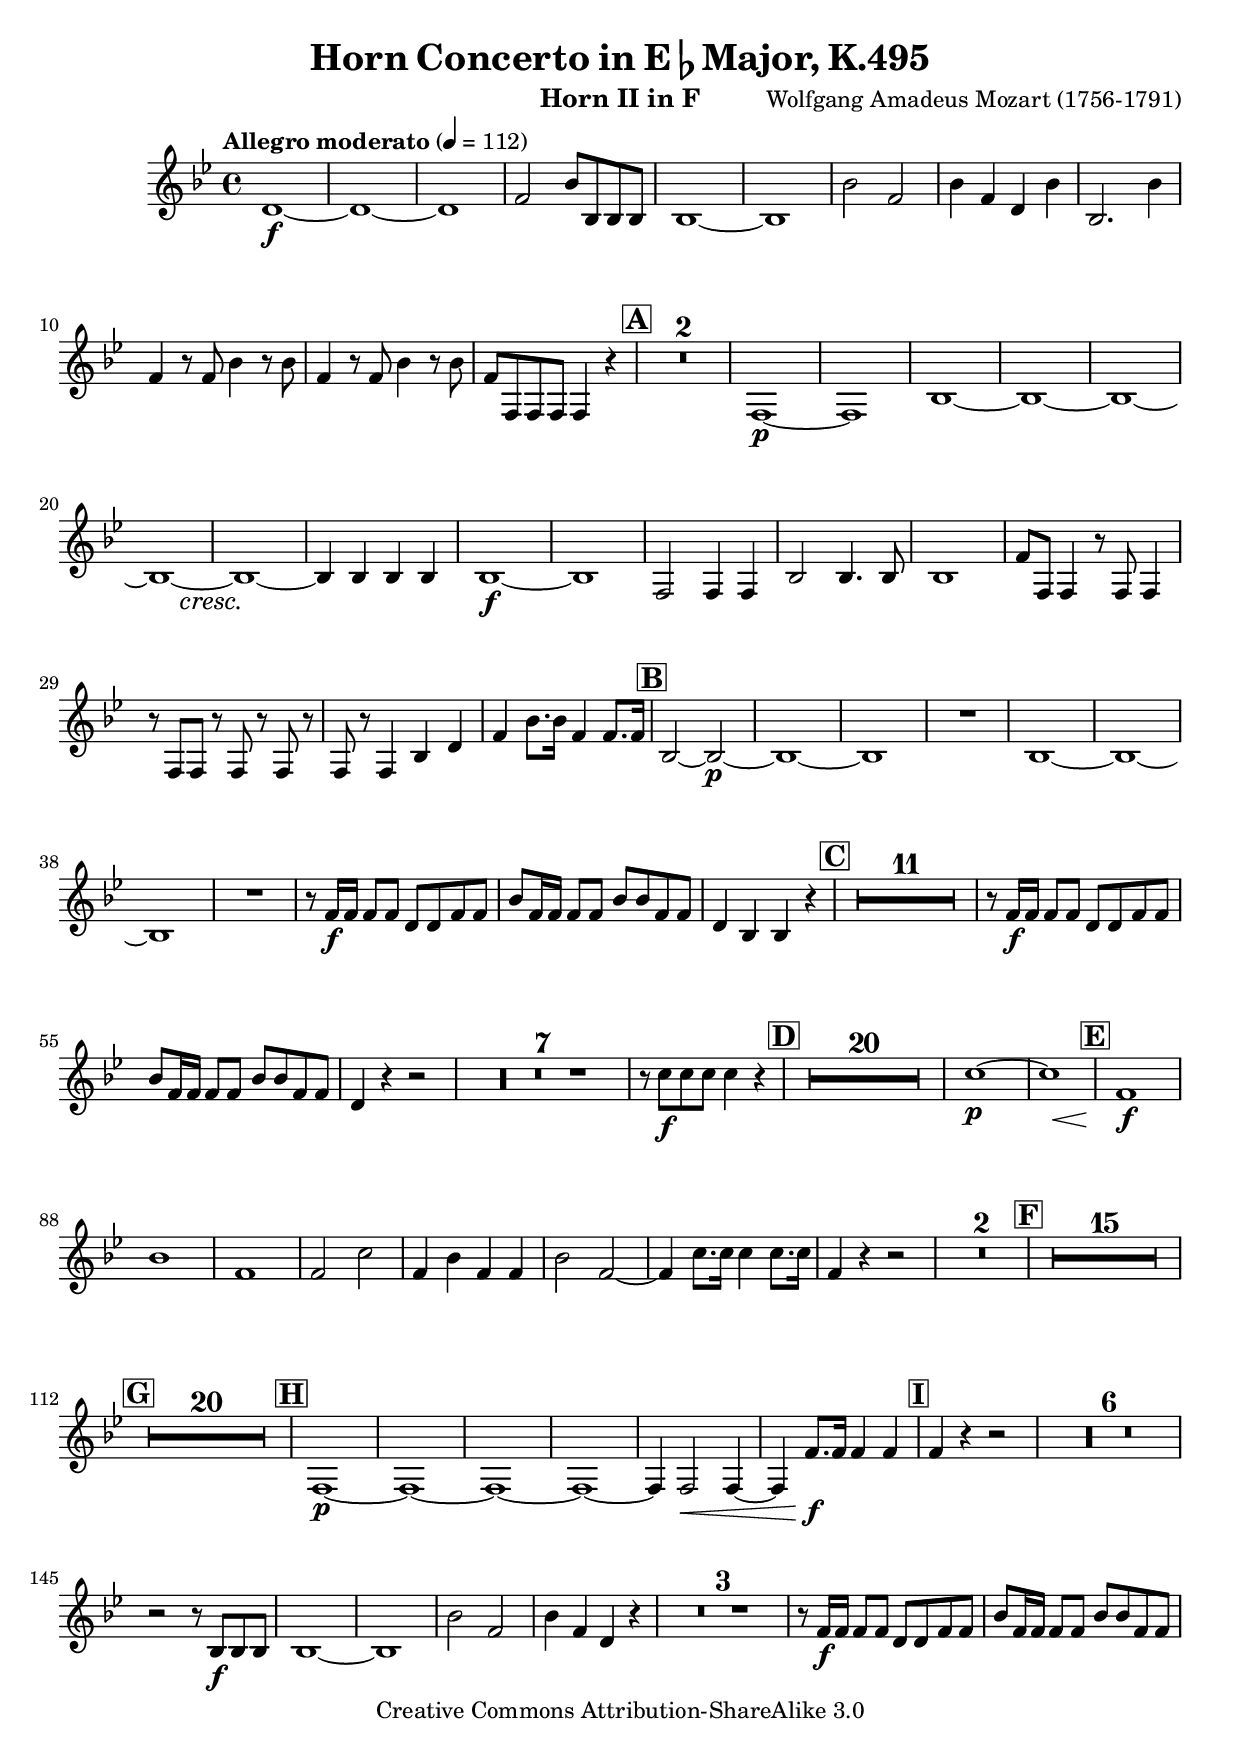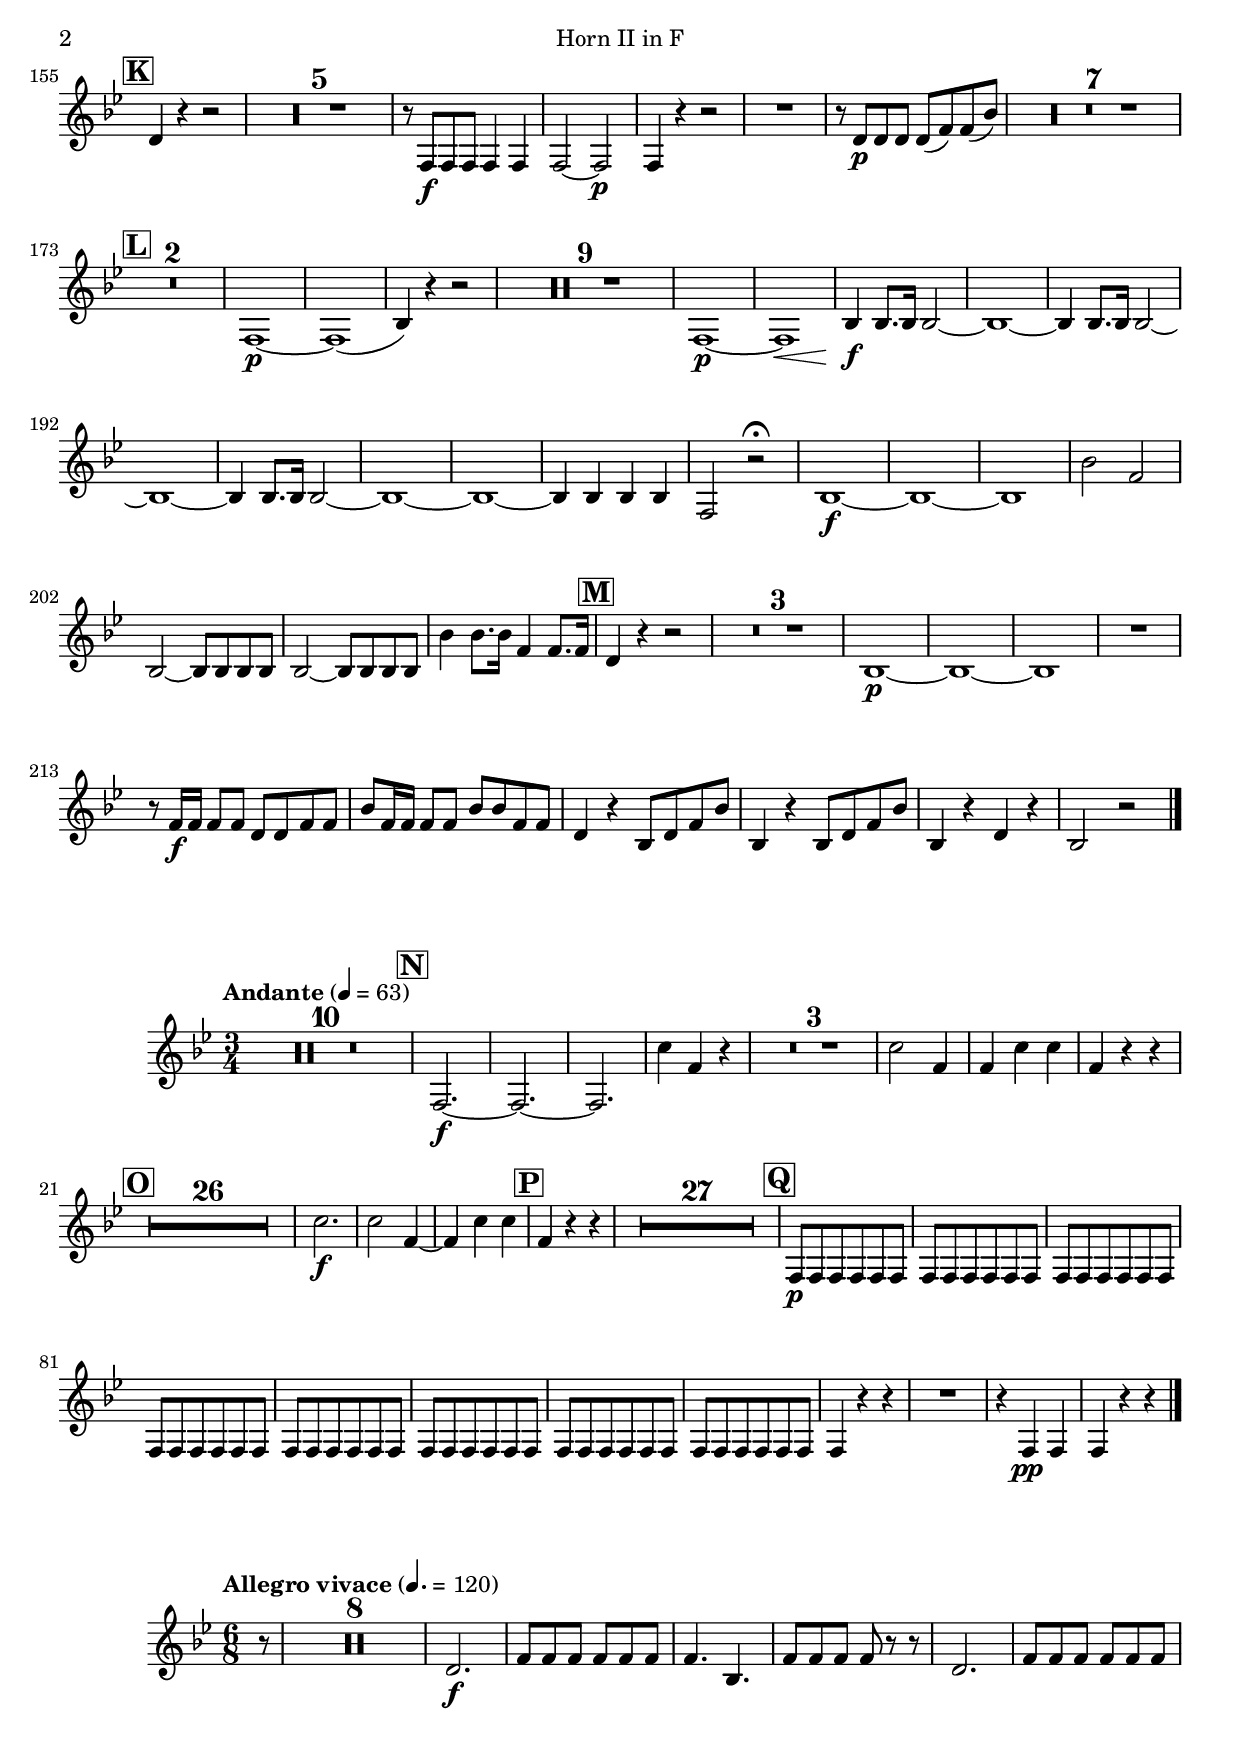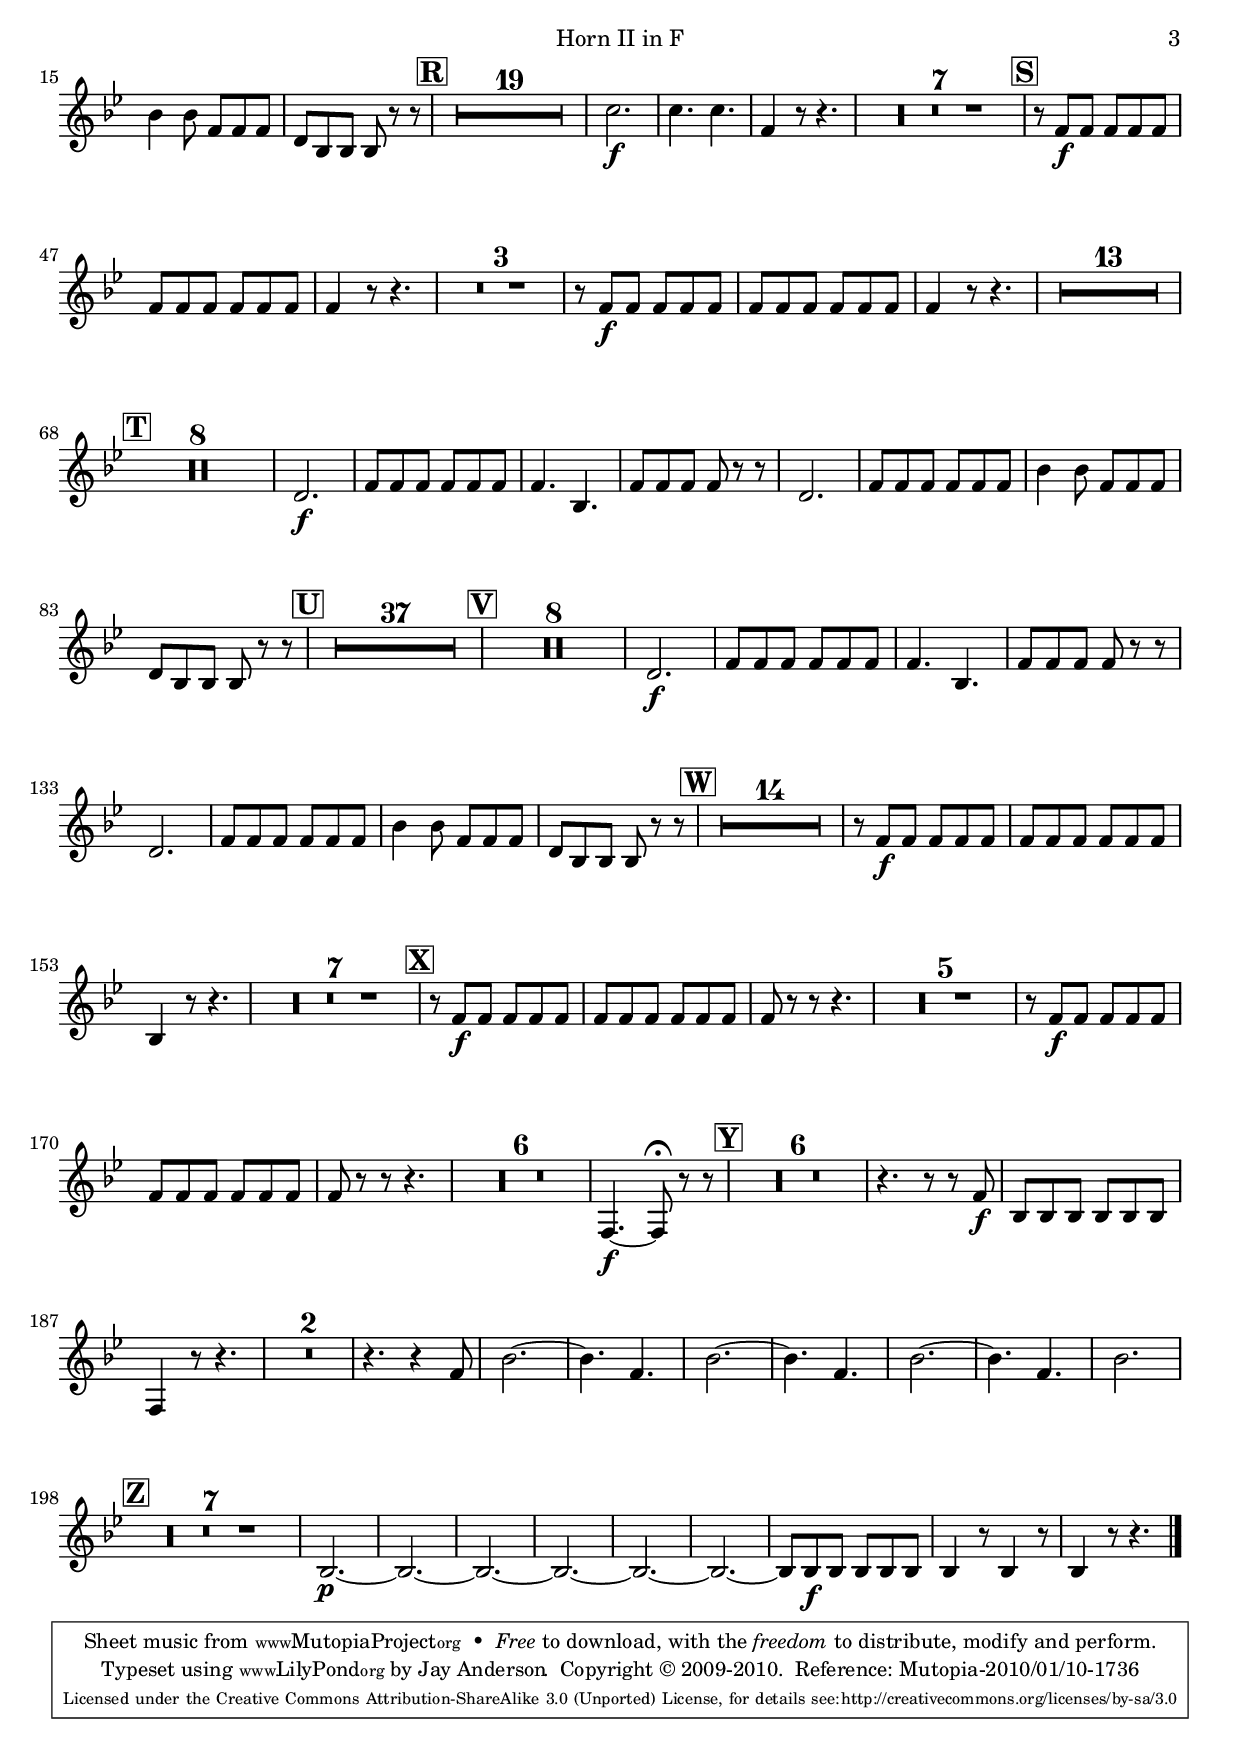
\version "2.13.33"

\include "defs.ily"
\version "2.13.33"

hornTwoMvtI = \relative c'
{
  \transposition ees
  e1~\f |
  e~ |
  e |
  g2 c8 c, c c |
  c1~ |
  c |
  c'2 g |
  c4 g e c' |
  c,2. c'4 |
  g4 r8 g c4 r8 c |
  g4 r8 g c4 r8 c |
  g8 g, g g g4 r |

  %A
  R1*2 |
  g1~\p |
  g |
  c1~ |
  c~ |
  c~ |
  << c~ {s2 s\justCresc} >> |
  c1~ |
  c4 c c c |
  c1~\f |
  c |
  g2 g4 g |
  c2 c4. c8 |
  c1 |
  g'8 g, g4 r8 g g4 |
  r8 g g r g r g r |
  g r g4 c e |
  g c8. c16 g4 g8. g16 |

  %B
  c,2~ c~\p |
  c1~ |
  c |
  R1 |
  c1~ |
  c~ |
  c |
  R1 |
  r8 g'16\f g g8 g e e g g |
  c g16 g g8 g c c g g |
  e4 c c r |

  %C
  R1*11 |
  r8 g'16\f g g8 g e e g g |
  c g16 g g8 g c c g g |
  e4 r r2 |
  R1*7 |
  r8 d'8\f d d d4 r |

  %D
  R1*20 |
  d1~\p |
  << d {s4 s2.\<} >> |

  %E
  g,1\f |
  c |
  g |
  g2 d' |
  g,4 c g g |
  c2 g~ |
  g4 d'8. d16 d4 d8. d16 |
  g,4 r r2 |
  R1*2 |

  %F
  R1*15 |

  %G
  R1*20 |

  %H
  g,1~\p |
  g~ |
  g~ |
  g~ |
  g4 g2\< g4~ |
  g g'8.\f g16 g4 g |

  %I
  g4 r r2 |
  R1*6 |
  r2 r8 c,\f c c |
  c1~ |
  c |
  c'2 g |
  c4 g e r |
  R1*3 |
  r8 g16\f g g8 g e e g g |
  c g16 g g8 g c c g g |

  %K
  e4 r r2 |
  R1*5 |
  r8 g,\f g g g4 g |
  g2~ g\p |
  g4 r r2 |
  R1 |
  r8 e'\p e e e( g) g( c) |
  R1*7 |

  %L
  R1*2 |
  g,1~\p |
  g( |
  c4) r r2 |
  R1*9 |
  g1~\p |
  g\< |
  c4\f c8. c16 c2~ |
  c1~ |
  c4 c8. c16 c2~ |
  c1~ |
  c4 c8. c16 c2~ |
  c1~ |
  c1~ |
  c4 c c c |
  g2 r\fermata |
  c1~\f |
  c~ |
  c |
  c'2 g |
  c,2~ c8 c c c |
  c2~ c8 c c c |
  c'4 c8. c16 g4 g8. g16 |

  %M
  e4 r r2 |
  R1*3 |
  c1~\p |
  c~ |
  c |
  R1 |
  r8 g'16\f g g8 g e e g g |
  c g16 g g8 g c c g g |
  e4 r c8 e g c |
  c,4 r c8 e g c |
  c,4 r e r |
  c2 r |
}

hornTwoMvtII = \relative c'
{
  \transposition ees
  R2.*10 |

  %N
  g2.~\f |
  g~ |
  g |
  d''4 g, r |
  R2.*3 |
  d'2 g,4 |
  g4 d' d |
  g, r r |

  %O
  R2.*26 |
  d'2.\f |
  d2 g,4~ |
  g d' d |

  %P
  g, r r |
  R2.*27 |

  %Q
  g,8\p g g g g g |
  \repeat unfold 7 {g g g g g g |}
  g4 r r |
  R2. |
  r4 g\pp g |
  g r r |
}

hornTwoMvtIIITutti = \relative c'
{
  e2.\f |
  g8 g g g g g |
  g4. c, |
  g'8 g g g r r |
  e2. |
  g8 g g g g g |
  c4 c8 g g g |
  e c c c r r |
}

hornTwoMvtIII = \relative c''
{
  \transposition ees
  r8 |
  R2.*8 |
  \hornTwoMvtIIITutti

  %R
  R2.*19 |
  d2.\f |
  d4. d |
  g,4 r8 r4. |
  R2.*7 |

  %S
  r8 g\f g g g g |
  g g g g g g |
  g4 r8 r4. |
  R2.*3 |
  r8 g\f g g g g |
  g g g g g g |
  g4 r8 r4. |
  R2.*13 |

  %T
  R2.*8 |
  \hornTwoMvtIIITutti

  %U
  R2.*37 |

  %V
  R2.*8 |
  \hornTwoMvtIIITutti

  %W
  R2.*14 |
  r8 g\f g g g g |
  g g g g g g |
  c,4 r8 r4. |
  R2.*7 |

  %X
  r8 g'\f g g g g |
  g g g g g g |
  g8 r r r4. |
  R2.*5 |
  r8 g\f g g g g |
  g g g g g g |
  g8 r r r4. |
  R2.*6 |
  g,4.~\f g8\fermata r r |

  %Y
  R2.*6 |
  r4. r8 r g'\f |
  c, c c c c c |
  g4 r8 r4. |
  R2.*2 |
  r4. r4 g'8 |
  \repeat unfold 3 {c2.~ | c4. g |}
  c2. |

  %Z
  R2.*7 |
  c,2.~\p |
  \repeat unfold 5 {c~ |}
  c8 c\f c c c c |
  c4 r8 c4 r8 |
  c4 r8 r4. |
}


instrument = "Horn II in F"

mvtI = \transpose f ees {\key c \major \hornTwoMvtI}
mvtII = \transpose f ees {\key c \major \hornTwoMvtII}
mvtIII = \transpose f ees {\key c \major \hornTwoMvtIII}

\version "2.13.33"

\book
{
  \include "header.ily"
  \score
  {
    \new Staff { << \mvtI \outlineMvtI >> }
  }
  \score
  {
    \new Staff { << \mvtII \outlineMvtII >> }
  }
  \score
  {
    \new Staff { << \mvtIII \outlineMvtIII >> }
  }
}



